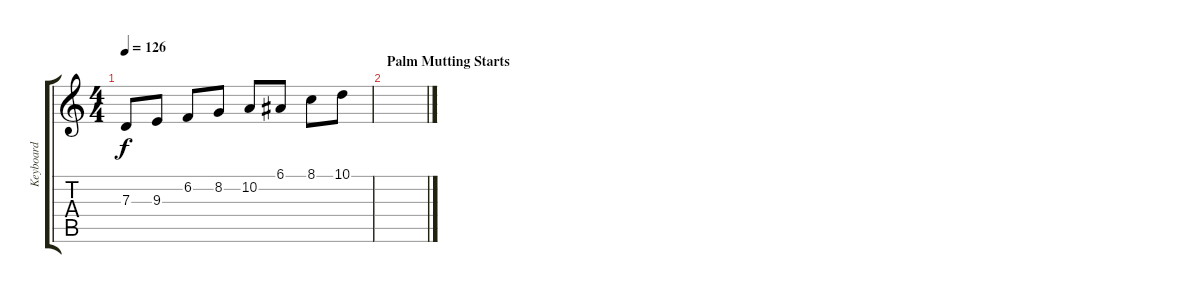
\track ("Keyboard" "Keyboard") {instrument acousticgrandpiano}
\staff {score tabs}
\tuning (E4 B3 G3 D3 A2 D2) {hide}
\ts (4 4)
\tempo 126
\clef g2
\ks c
7.3.8{dy f} 9.3.8 6.2.8 8.2.8 10.2.8 6.1.8 8.1.8 10.1.8 |
\section ("" "Palm Mutting Starts")
